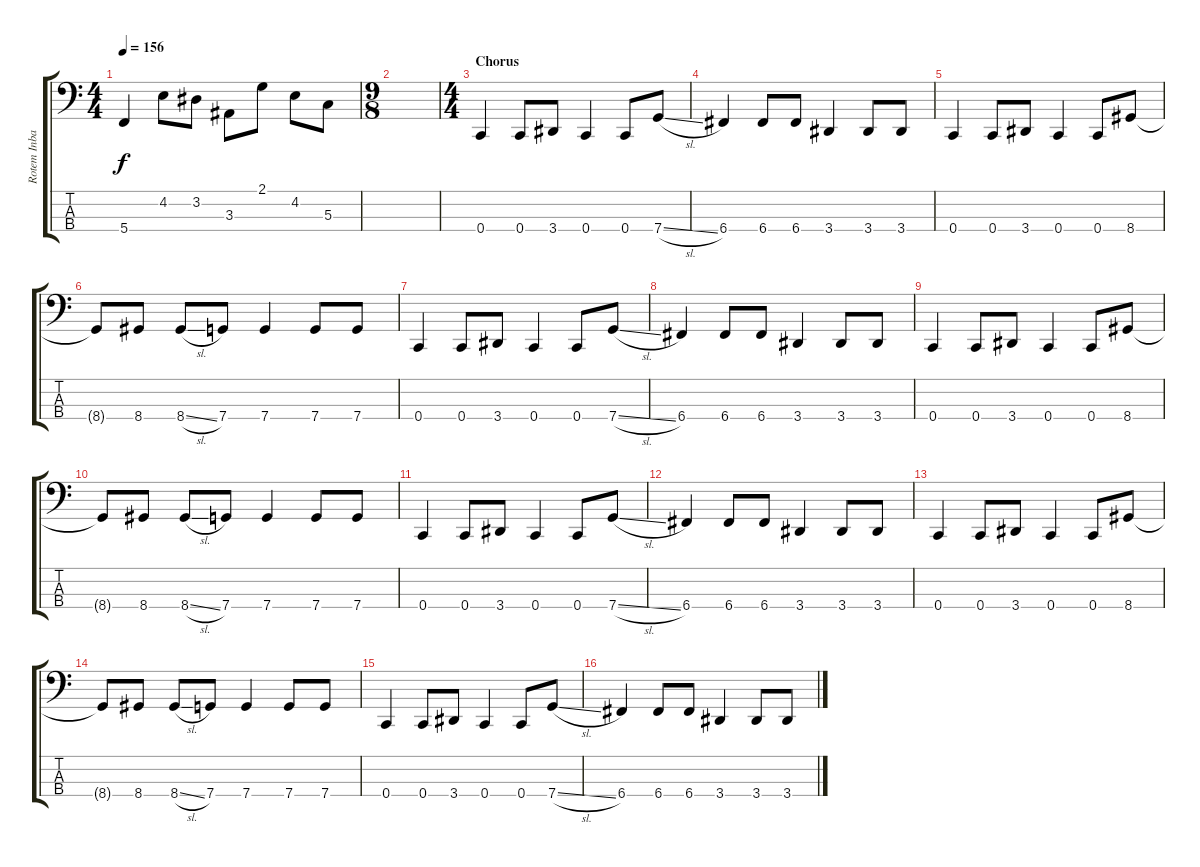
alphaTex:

\track ("Rotem Inbar" "Rotem Inba") {instrument electricbasspick}
\staff {score tabs}
\tuning (F2 C2 G1 C1) {hide}
\ts (4 4)
\tempo 156
\clef f4
\ks c
5.4.4{dy f} 4.2.8 3.2.8 3.3.8 2.1.8 4.2.8 5.3.8 |
\ts (9 8)
|
\ts (4 4)
\section ("" "Chorus")
0.4.4 0.4.8 3.4.8 0.4.4 0.4.8 7.4{sl}.8 |
6.4.4 6.4.8 6.4.8 3.4.4 3.4.8 3.4.8 |
0.4.4 0.4.8 3.4.8 0.4.4 0.4.8 8.4.8 |
8.4{t}.8 8.4.8 8.4{sl}.8 7.4.8 7.4.4 7.4.8 7.4.8 |
0.4.4 0.4.8 3.4.8 0.4.4 0.4.8 7.4{sl}.8 |
6.4.4 6.4.8 6.4.8 3.4.4 3.4.8 3.4.8 |
0.4.4 0.4.8 3.4.8 0.4.4 0.4.8 8.4.8 |
8.4{t}.8 8.4.8 8.4{sl}.8 7.4.8 7.4.4 7.4.8 7.4.8 |
0.4.4 0.4.8 3.4.8 0.4.4 0.4.8 7.4{sl}.8 |
6.4.4 6.4.8 6.4.8 3.4.4 3.4.8 3.4.8 |
0.4.4 0.4.8 3.4.8 0.4.4 0.4.8 8.4.8 |
8.4{t}.8 8.4.8 8.4{sl}.8 7.4.8 7.4.4 7.4.8 7.4.8 |
0.4.4 0.4.8 3.4.8 0.4.4 0.4.8 7.4{sl}.8 |
6.4.4 6.4.8 6.4.8 3.4.4 3.4.8 3.4.8
